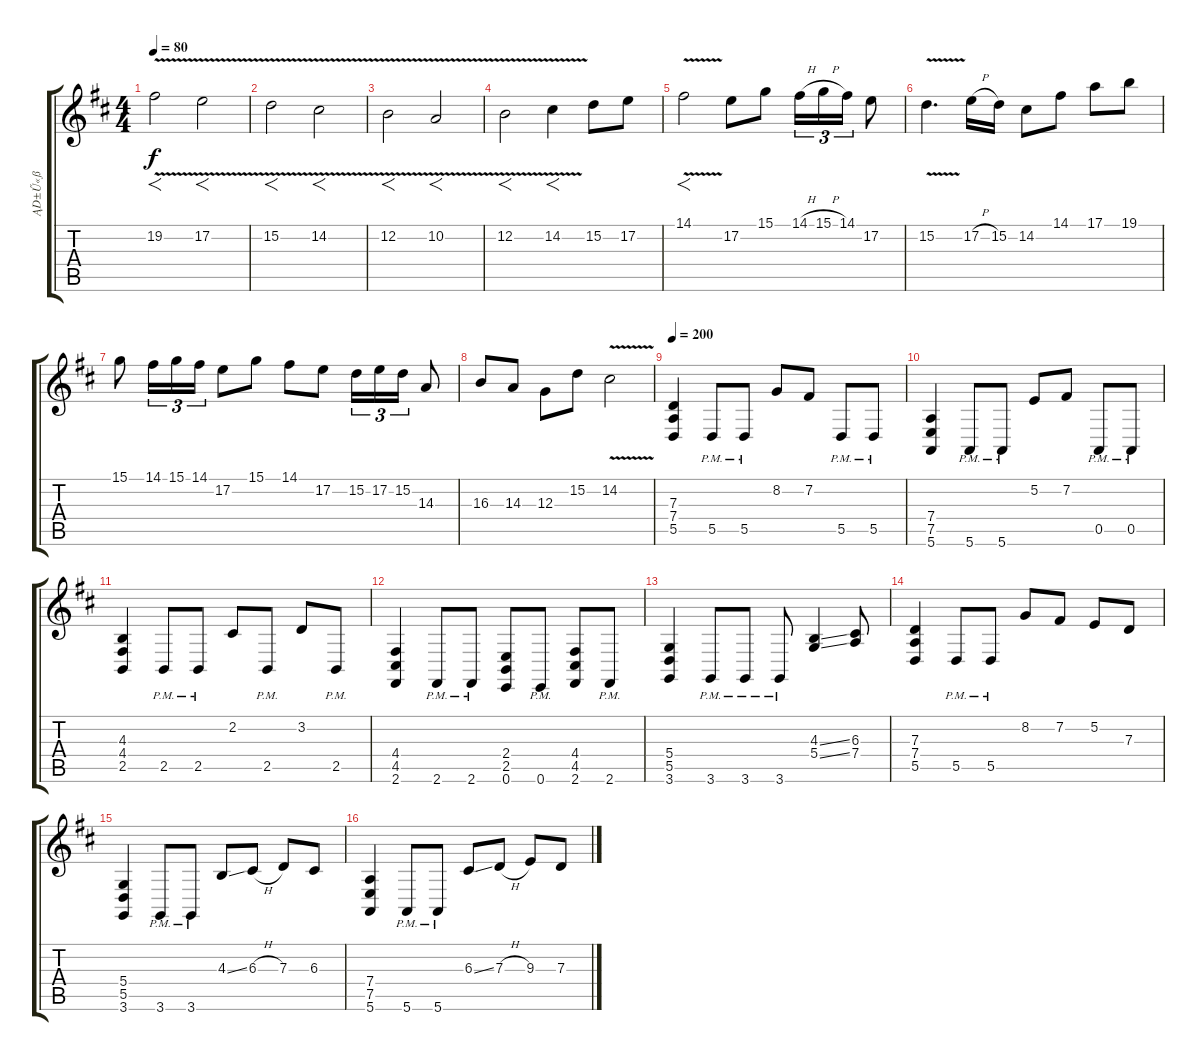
\track ("ĄD±Ű«ß" "ĄD±Ű«ß") {instrument acousticgrandpiano}
\staff {score tabs}
\tuning (E4 B3 G3 D3 A2 E2) {hide}
\ts (4 4)
\tempo 80
\clef g2
\ks d
19.2{v}.2{f dy f instrument acousticgrandpiano} 17.2{v}.2{f} |
15.2{v}.2{f} 14.2{v}.2{f} |
12.2{v}.2{f} 10.2{v}.2{f} |
12.2{v}.2{f} 14.2{v}.4{f} 15.2.8 17.2.8 |
14.1{v}.2{f} 17.2.8 15.1.8 14.1{h}.16{tu (3 2)} 15.1{h}.16{tu (3 2)} 14.1.16{tu (3 2)} 17.2.8 |
15.2{v}.4{d} 17.2{h}.16 15.2.16 14.2.8 14.1.8 17.1.8 19.1.8 |
15.1.8 14.1.16{tu (3 2)} 15.1.16{tu (3 2)} 14.1.16{tu (3 2)} 17.2.8 15.1.8 14.1.8 17.2.8 15.2.16{tu (3 2)} 17.2.16{tu (3 2)} 15.2.16{tu (3 2)} 14.3.8 |
16.3.8 14.3.8 12.3.8 15.2.8 14.2{v}.2 |
\tempo 200
(7.3 7.4 5.5).4 5.5{pm}.8 5.5{pm}.8 8.2.8 7.2.8 5.5{pm}.8 5.5{pm}.8 |
(7.4 7.5 5.6).4 5.6{pm}.8 5.6{pm}.8 5.2.8 7.2.8 0.5{pm}.8 0.5{pm}.8 |
(4.3 4.4 2.5).4 2.5{pm}.8 2.5{pm}.8 2.2.8 2.5{pm}.8 3.2.8 2.5{pm}.8 |
(4.4 4.5 2.6).4 2.6{pm}.8 2.6{pm}.8 (2.4 2.5 0.6).8 0.6{pm}.8 (4.4 4.5 2.6).8 2.6{pm}.8 |
(5.4 5.5 3.6).4 3.6{pm}.8 3.6{pm}.8 3.6{pm}.8 (4.3{ss} 5.4{ss}).4 (6.3 7.4).8 |
(7.3 7.4 5.5).4 5.5{pm}.8 5.5{pm}.8 8.2.8 7.2.8 5.2.8 7.3.8 |
(5.4 5.5 3.6).4 3.6{pm}.8 3.6{pm}.8 4.3{ss}.8 6.3{h}.8 7.3.8 6.3.8 |
(7.4 7.5 5.6).4 5.6{pm}.8 5.6{pm}.8 6.3{ss}.8 7.3{h}.8 9.3.8 7.3.8
